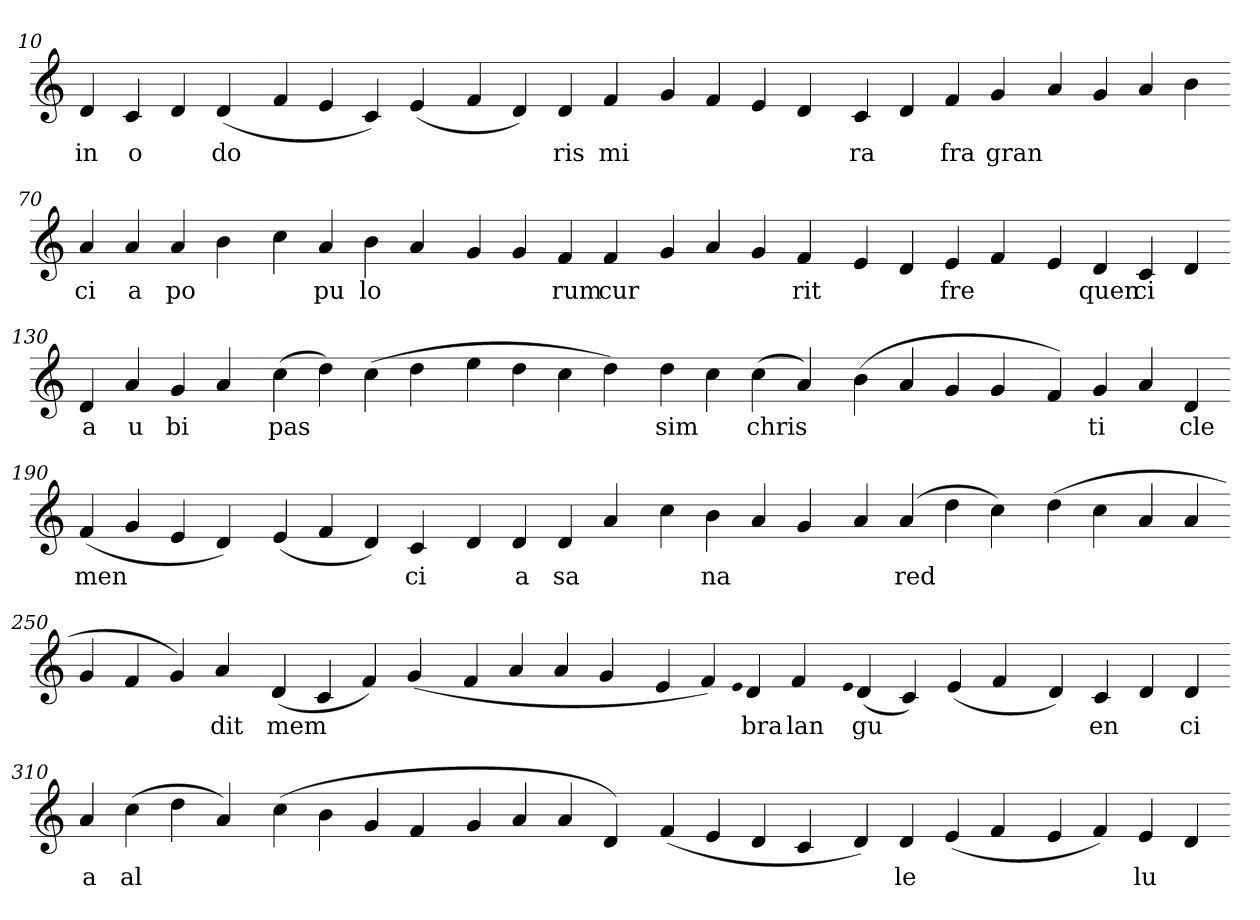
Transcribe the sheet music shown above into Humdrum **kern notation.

**kern	**text
*part1	*part1
*staff1	*staff1
*clefG2	*
=10.	=10.
4d	in
4c	o
4d	.
(>4d	do
=20.-	=20.-
4f	.
4e	.
4c)	.
(>4e	.
=30.-	=30.-
4f	.
4d)	.
4d	ris
4f	mi
=40.-	=40.-
4g	.
4f	.
4e	.
4d	.
=50.-	=50.-
4c	ra
4d	.
4f	fra
4g	gran
=60.-	=60.-
4a	.
4g	.
4a	.
4b	.
=70.-	=70.-
4a	ci
4a	a
4a	po
4b	.
=80.-	=80.-
4cc	.
4a	pu
4b	lo
4a	.
=90.-	=90.-
4g	.
4g	.
4f	rum
4f	cur
=100.-	=100.-
4g	.
4a	.
4g	.
4f	rit
=110.-	=110.-
4e	.
4d	.
4e	fre
4f	.
=120.-	=120.-
4e	.
4d	quen
4c	ci
4d	.
=130.-	=130.-
4d	a
4a	u
4g	bi
4a	.
=140.-	=140.-
(>4cc	pas
4dd)	.
(>4cc	.
4dd	.
=150.-	=150.-
4ee	.
4dd	.
4cc	.
4dd)	.
=160.-	=160.-
4dd	sim
4cc	.
(>4cc	chris
4a)	.
=170.-	=170.-
(>4b	.
4a	.
4g	.
4g	.
=180.-	=180.-
4f)	.
4g	ti
4a	.
4d	cle
=190.-	=190.-
(>4f	men
4g	.
4e	.
4d)	.
=200.-	=200.-
(>4e	.
4f	.
4d)	.
4c	ci
=210.-	=210.-
4d	.
4d	a
4d	sa
4a	.
=220.-	=220.-
4cc	.
4b	na
4a	.
4g	.
=230.-	=230.-
4a	.
(>4a	red
4dd	.
4cc)	.
=240.-	=240.-
(>4dd	.
4cc	.
4a	.
4a	.
=250.-	=250.-
4g	.
4f	.
4g)	.
4a	dit
=260.-	=260.-
(>4d	mem
4c	.
4f)	.
(>4g	.
=270.-	=270.-
4f	.
4a	.
4a	.
4g	.
=280.-	=280.-
4e	.
4f)	.
qqe	.
4d	bra
4f	lan
=290.-	=290.-
qqe	.
(>4d	gu
4c)	.
(>4e	.
4f	.
=300.-	=300.-
4d)	.
4c	en
4d	.
4d	ci
=310.-	=310.-
4a	a
(>4cc	al
4dd	.
4a)	.
=320.-	=320.-
(>4cc	.
4b	.
4g	.
4f	.
=330.-	=330.-
4g	.
4a	.
4a	.
4d)	.
=340.-	=340.-
(>4f	.
4e	.
4d	.
4c	.
=350.-	=350.-
4d)	.
4d	le
(>4e	.
4f	.
=360.-	=360.-
4e	.
4f)	.
4e	lu
4d	.
=-	=-
*-	*-
